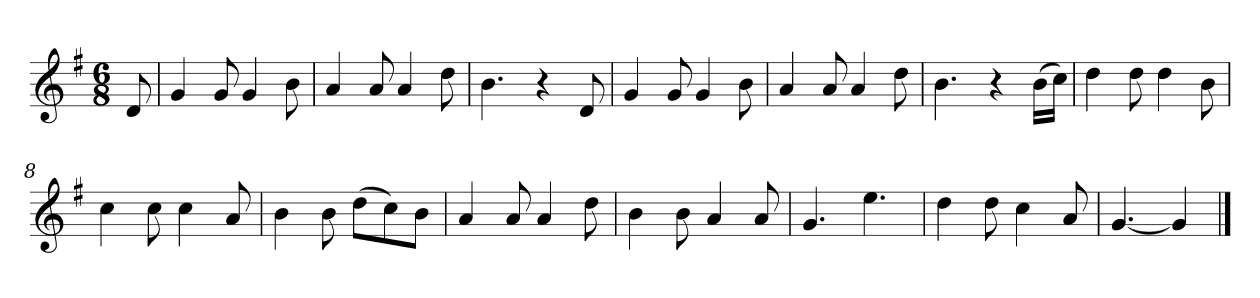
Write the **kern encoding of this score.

**kern
*part1
*staff1
*clefG2
*k[f#]
*G:
*M6/8
*MM120
=
8d
=1
4g
8g
4g
8b
=2
4a
8a
4a
8dd
=3
4.b
4r
8d
=4
4g
8g
4g
8b
=5
4a
8a
4a
8dd
=6
4.b
4r
(16b\LL
16cc\JJ)
=7
4dd
8dd
4dd
8b
=8
4cc
8cc
4cc
8a
=9
4b
8b
(8dd\L
8cc\)
8b\J
=10
4a
8a
4a
8dd
=11
4b
8b
4a
8a
=12
4.g
4.ee
=13
4dd
8dd
4cc
8a
=14
[4.g
4g]
==
*-
